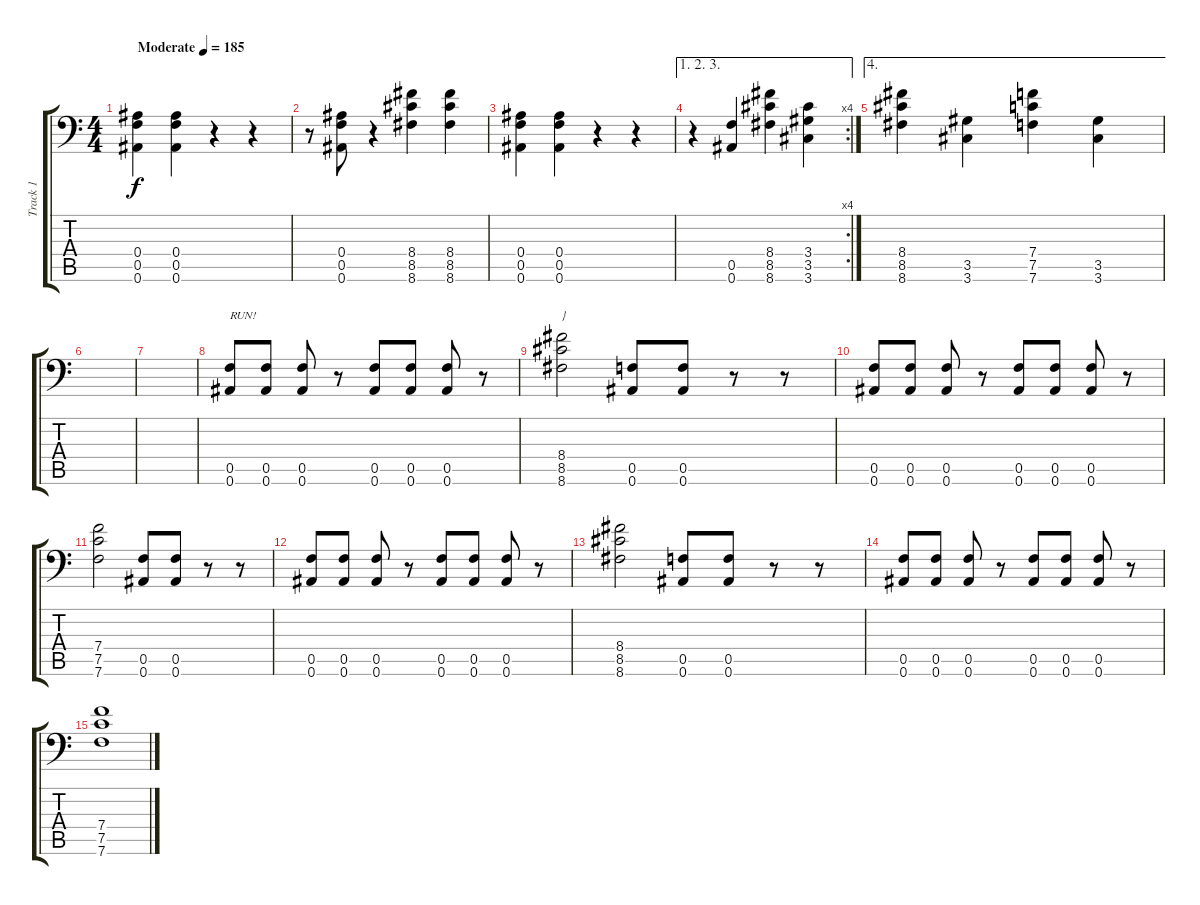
\track ("Track 1" "Track 1") {instrument distortionguitar}
\staff {score tabs}
\tuning (C4 Ab3 Eb3 Bb2 F2 Bb1) {hide}
\ts (4 4)
\tempo (185 "Moderate")
\clef f4
\ks c
(0.4 0.5 0.6).4{dy f instrument distortionguitar} (0.4 0.5 0.6).4 r.4 r.4 |
r.8 (0.4 0.5 0.6).8 r.4 (8.4 8.5 8.6).4 (8.4 8.5 8.6).4 |
(0.4 0.5 0.6).4 (0.4 0.5 0.6).4 r.4 r.4 |
\ae (1 2 3)
\rc 4
r.4 (0.5 0.6).4 (8.4 8.5 8.6).4 (3.4 3.5 3.6).4 |
\ae 4
(8.4 8.5 8.6).4 (3.5 3.6).4 (7.4 7.5 7.6).4 (3.5 3.6).4 |
|
|
(0.5 0.6).8{txt "RUN!"} (0.5 0.6).8 (0.5 0.6).8 r.8 (0.5 0.6).8 (0.5 0.6).8 (0.5 0.6).8 r.8 |
(8.4 8.5 8.6).2{txt "}"} (0.5 0.6).8 (0.5 0.6).8 r.8 r.8 |
(0.5 0.6).8 (0.5 0.6).8 (0.5 0.6).8 r.8 (0.5 0.6).8 (0.5 0.6).8 (0.5 0.6).8 r.8 |
(7.4 7.5 7.6).2 (0.5 0.6).8 (0.5 0.6).8 r.8 r.8 |
(0.5 0.6).8 (0.5 0.6).8 (0.5 0.6).8 r.8 (0.5 0.6).8 (0.5 0.6).8 (0.5 0.6).8 r.8 |
(8.4 8.5 8.6).2 (0.5 0.6).8 (0.5 0.6).8 r.8 r.8 |
(0.5 0.6).8 (0.5 0.6).8 (0.5 0.6).8 r.8 (0.5 0.6).8 (0.5 0.6).8 (0.5 0.6).8 r.8 |
(7.4 7.5 7.6).1
